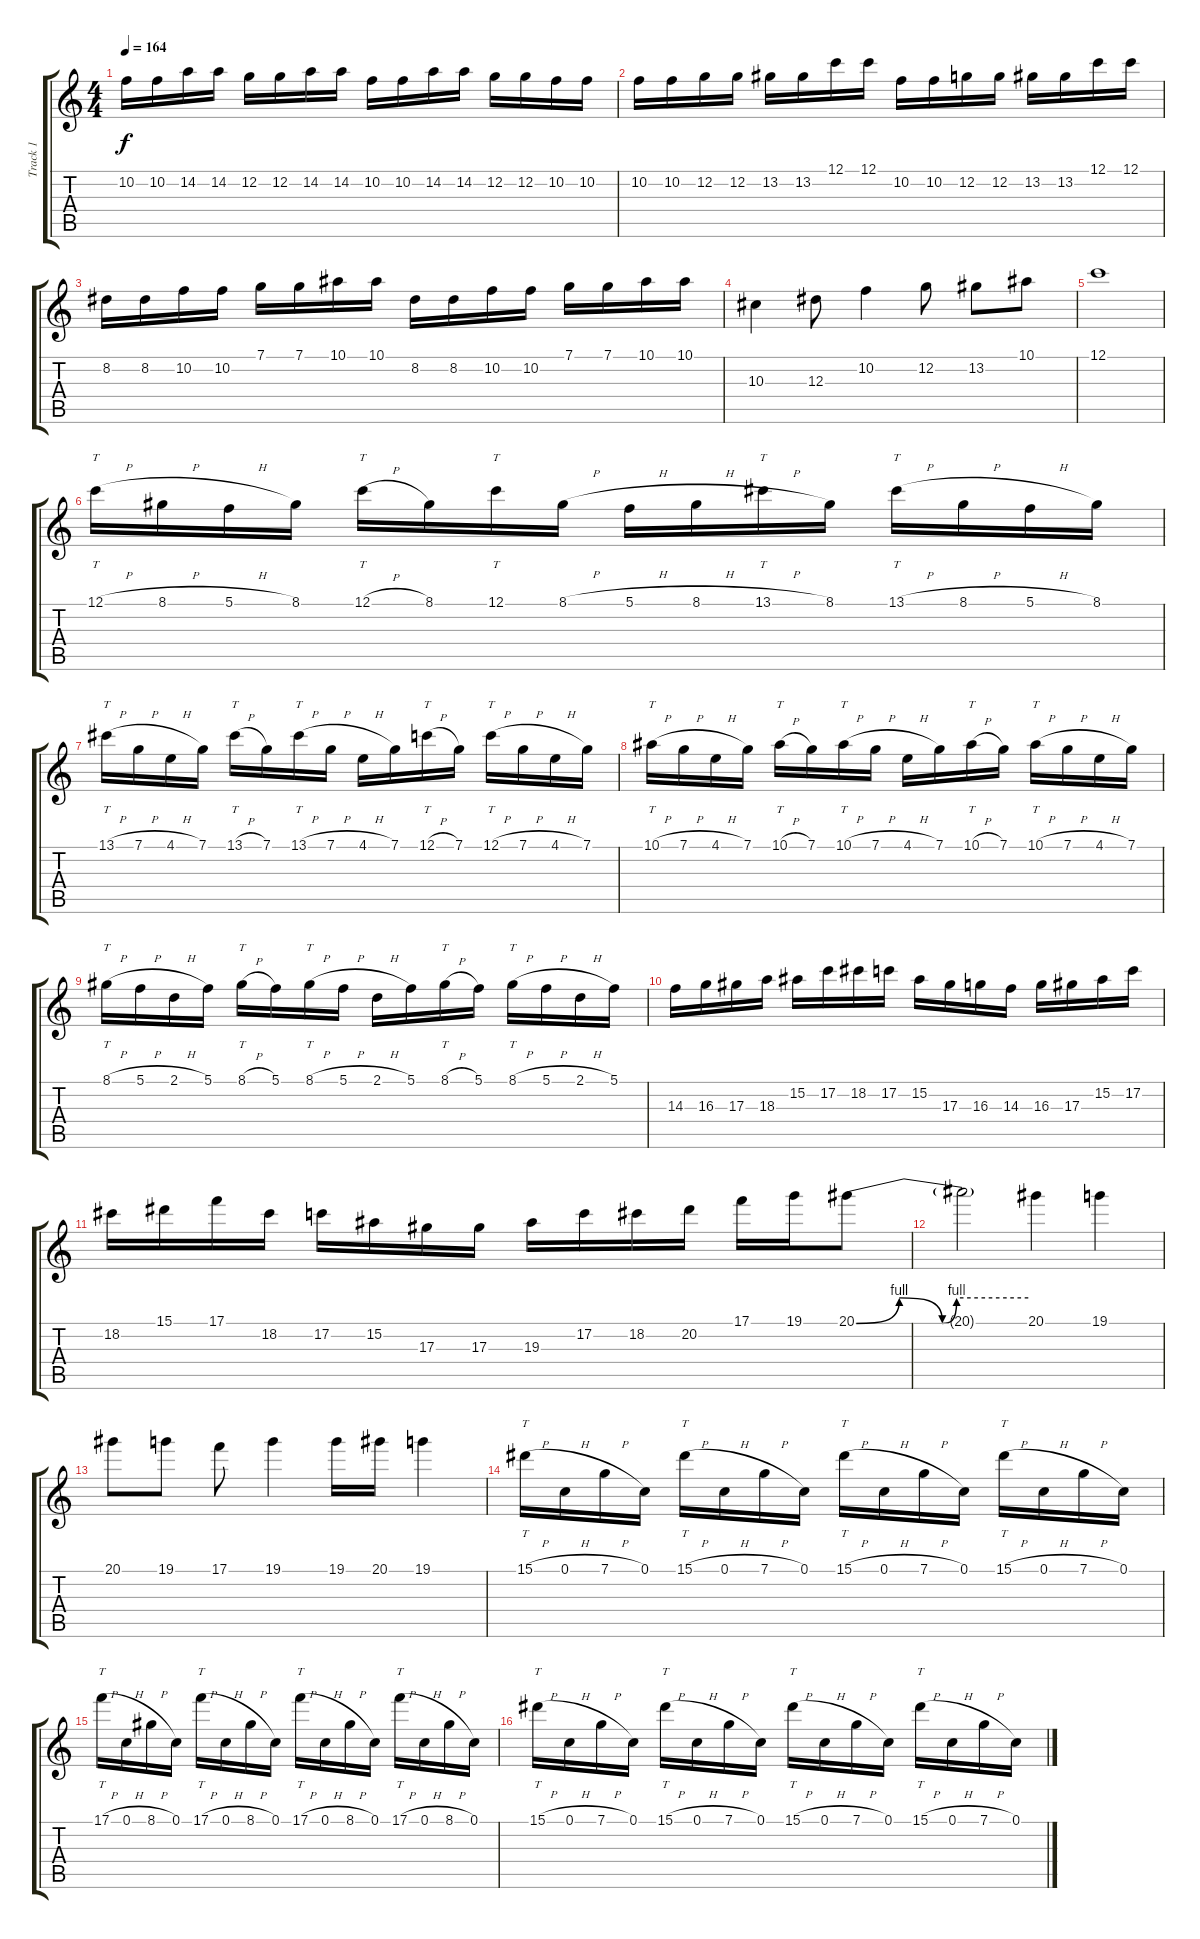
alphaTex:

\track ("Track 1" "Track 1") {instrument overdrivenguitar}
\staff {score tabs}
\tuning (C4 G3 Eb3 Bb2 F2 C2) {hide}
\ts (4 4)
\tempo 164
\clef g2
\ks c
10.2.16{dy f} 10.2.16 14.2.16 14.2.16 12.2.16 12.2.16 14.2.16 14.2.16 10.2.16 10.2.16 14.2.16 14.2.16 12.2.16 12.2.16 10.2.16 10.2.16 |
10.2.16 10.2.16 12.2.16 12.2.16 13.2.16 13.2.16 12.1.16 12.1.16 10.2.16 10.2.16 12.2.16 12.2.16 13.2.16 13.2.16 12.1.16 12.1.16 |
8.2.16 8.2.16 10.2.16 10.2.16 7.1.16 7.1.16 10.1.16 10.1.16 8.2.16 8.2.16 10.2.16 10.2.16 7.1.16 7.1.16 10.1.16 10.1.16 |
10.3.4 12.3.8 10.2.4 12.2.8 13.2.8 10.1.8 |
12.1.1 |
12.1{h}.16{tt} 8.1{h}.16 5.1{h}.16 8.1.16 12.1{h}.16{tt} 8.1.16 12.1.16{tt} 8.1{h}.16 5.1{h}.16 8.1{h}.16 13.1{h}.16{tt} 8.1.16 13.1{h}.16{tt} 8.1{h}.16 5.1{h}.16 8.1.16 |
13.1{h}.16{tt} 7.1{h}.16 4.1{h}.16 7.1.16 13.1{h}.16{tt} 7.1.16 13.1{h}.16{tt} 7.1{h}.16 4.1{h}.16 7.1.16 12.1{h}.16{tt} 7.1.16 12.1{h}.16{tt} 7.1{h}.16 4.1{h}.16 7.1.16 |
10.1{h}.16{tt} 7.1{h}.16 4.1{h}.16 7.1.16 10.1{h}.16{tt} 7.1.16 10.1{h}.16{tt} 7.1{h}.16 4.1{h}.16 7.1.16 10.1{h}.16{tt} 7.1.16 10.1{h}.16{tt} 7.1{h}.16 4.1{h}.16 7.1.16 |
8.1{h}.16{tt} 5.1{h}.16 2.1{h}.16 5.1.16 8.1{h}.16{tt} 5.1.16 8.1{h}.16{tt} 5.1{h}.16 2.1{h}.16 5.1.16 8.1{h}.16{tt} 5.1.16 8.1{h}.16{tt} 5.1{h}.16 2.1{h}.16 5.1.16 |
14.3.16 16.3.16 17.3.16 18.3.16 15.2.16 17.2.16 18.2.16 17.2.16 15.2.16 17.3.16 16.3.16 14.3.16 16.3.16 17.3.16 15.2.16 17.2.16 |
18.2.16 15.1.16 17.1.16 18.2.16 17.2.16 15.2.16 17.3.16 17.3.16 19.3.16 17.2.16 18.2.16 20.2.16 17.1.16 19.1.16 20.1{be (custom 0 0 15 4 30 0 35 4 60 4)}.8 |
20.1{t}.2 20.1.4 19.1.4 |
20.1.8 19.1.8 17.1.8 19.1.4 19.1.16 20.1.16 19.1.4 |
15.1{h}.16{tt} 0.1{h}.16 7.1{h}.16 0.1.16 15.1{h}.16{tt} 0.1{h}.16 7.1{h}.16 0.1.16 15.1{h}.16{tt} 0.1{h}.16 7.1{h}.16 0.1.16 15.1{h}.16{tt} 0.1{h}.16 7.1{h}.16 0.1.16 |
17.1{h}.16{tt} 0.1{h}.16 8.1{h}.16 0.1.16 17.1{h}.16{tt} 0.1{h}.16 8.1{h}.16 0.1.16 17.1{h}.16{tt} 0.1{h}.16 8.1{h}.16 0.1.16 17.1{h}.16{tt} 0.1{h}.16 8.1{h}.16 0.1.16 |
15.1{h}.16{tt} 0.1{h}.16 7.1{h}.16 0.1.16 15.1{h}.16{tt} 0.1{h}.16 7.1{h}.16 0.1.16 15.1{h}.16{tt} 0.1{h}.16 7.1{h}.16 0.1.16 15.1{h}.16{tt} 0.1{h}.16 7.1{h}.16 0.1.16
